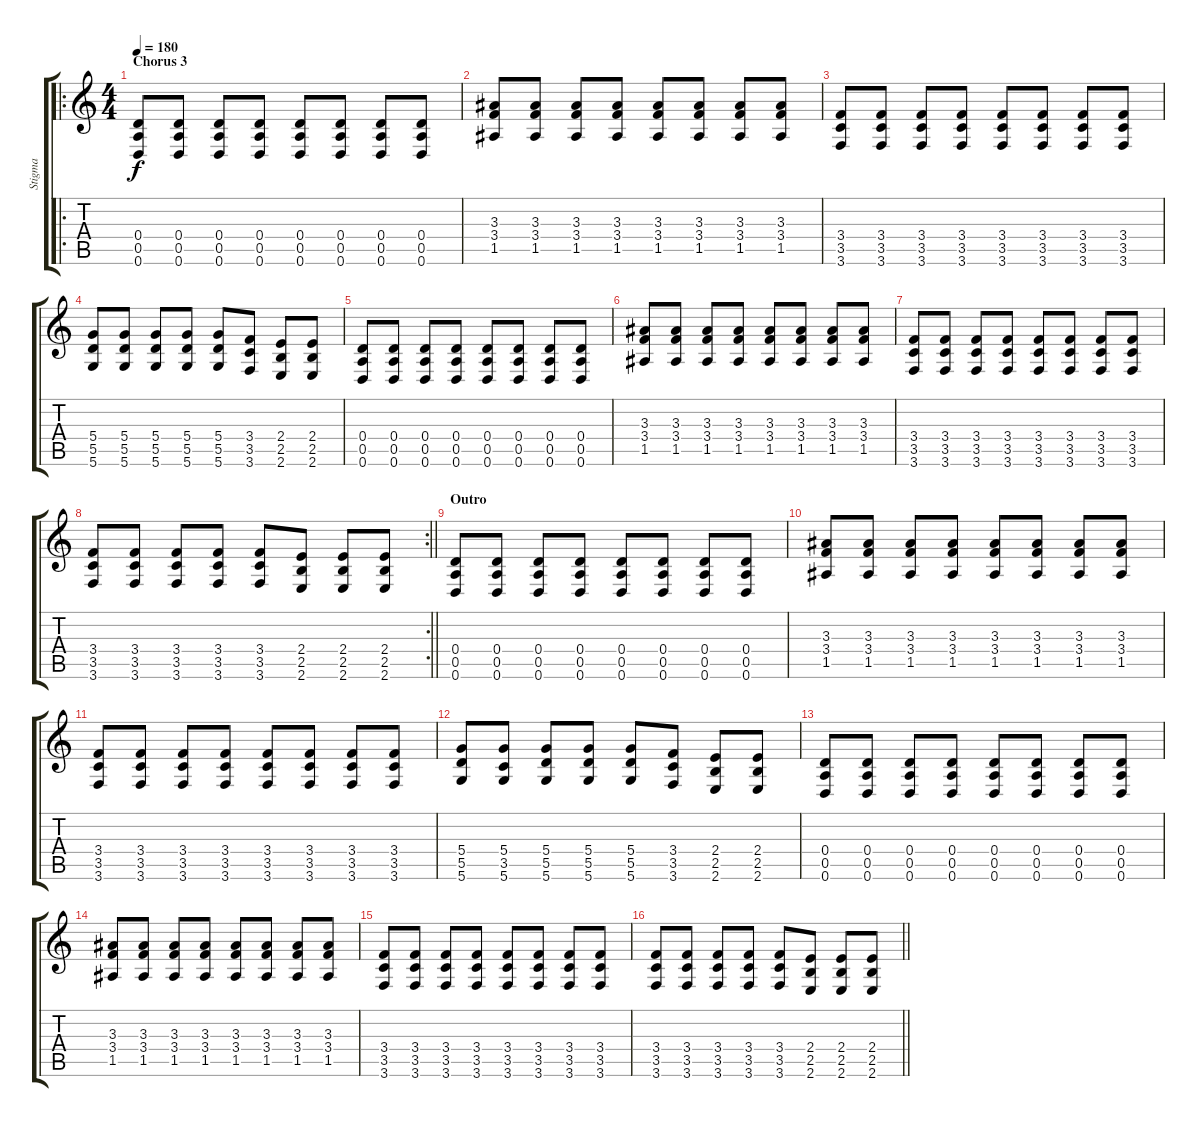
\track ("Stigma" "Stigma") {instrument distortionguitar}
\staff {score tabs}
\tuning (E4 B3 G3 D3 A2 D2) {hide}
\ro
\ts (4 4)
\section ("" "Chorus 3")
\tempo 180
\clef g2
\ks c
(0.4 0.5 0.6).8{dy f} (0.4 0.5 0.6).8 (0.4 0.5 0.6).8 (0.4 0.5 0.6).8 (0.4 0.5 0.6).8 (0.4 0.5 0.6).8 (0.4 0.5 0.6).8 (0.4 0.5 0.6).8 |
(3.3 3.4 1.5).8 (3.3 3.4 1.5).8 (3.3 3.4 1.5).8 (3.3 3.4 1.5).8 (3.3 3.4 1.5).8 (3.3 3.4 1.5).8 (3.3 3.4 1.5).8 (3.3 3.4 1.5).8 |
(3.4 3.5 3.6).8 (3.4 3.5 3.6).8 (3.4 3.5 3.6).8 (3.4 3.5 3.6).8 (3.4 3.5 3.6).8 (3.4 3.5 3.6).8 (3.4 3.5 3.6).8 (3.4 3.5 3.6).8 |
(5.4 5.5 5.6).8 (5.4 5.5 5.6).8 (5.4 5.5 5.6).8 (5.4 5.5 5.6).8 (5.4 5.5 5.6).8 (3.4 3.5 3.6).8 (2.4 2.5 2.6).8 (2.4 2.5 2.6).8 |
(0.4 0.5 0.6).8 (0.4 0.5 0.6).8 (0.4 0.5 0.6).8 (0.4 0.5 0.6).8 (0.4 0.5 0.6).8 (0.4 0.5 0.6).8 (0.4 0.5 0.6).8 (0.4 0.5 0.6).8 |
(3.3 3.4 1.5).8 (3.3 3.4 1.5).8 (3.3 3.4 1.5).8 (3.3 3.4 1.5).8 (3.3 3.4 1.5).8 (3.3 3.4 1.5).8 (3.3 3.4 1.5).8 (3.3 3.4 1.5).8 |
(3.4 3.5 3.6).8 (3.4 3.5 3.6).8 (3.4 3.5 3.6).8 (3.4 3.5 3.6).8 (3.4 3.5 3.6).8 (3.4 3.5 3.6).8 (3.4 3.5 3.6).8 (3.4 3.5 3.6).8 |
\rc 2
\barLineRight lightlight
(3.4 3.5 3.6).8 (3.4 3.5 3.6).8 (3.4 3.5 3.6).8 (3.4 3.5 3.6).8 (3.4 3.5 3.6).8 (2.4 2.5 2.6).8 (2.4 2.5 2.6).8 (2.4 2.5 2.6).8 |
\section ("" "Outro")
(0.4 0.5 0.6).8 (0.4 0.5 0.6).8 (0.4 0.5 0.6).8 (0.4 0.5 0.6).8 (0.4 0.5 0.6).8 (0.4 0.5 0.6).8 (0.4 0.5 0.6).8 (0.4 0.5 0.6).8 |
(3.3 3.4 1.5).8 (3.3 3.4 1.5).8 (3.3 3.4 1.5).8 (3.3 3.4 1.5).8 (3.3 3.4 1.5).8 (3.3 3.4 1.5).8 (3.3 3.4 1.5).8 (3.3 3.4 1.5).8 |
(3.4 3.5 3.6).8 (3.4 3.5 3.6).8 (3.4 3.5 3.6).8 (3.4 3.5 3.6).8 (3.4 3.5 3.6).8 (3.4 3.5 3.6).8 (3.4 3.5 3.6).8 (3.4 3.5 3.6).8 |
(5.4 5.5 5.6).8 (5.4 3.5 5.6).8 (5.4 5.5 5.6).8 (5.4 5.5 5.6).8 (5.4 5.5 5.6).8 (3.4 3.5 3.6).8 (2.4 2.5 2.6).8 (2.4 2.5 2.6).8 |
(0.4 0.5 0.6).8 (0.4 0.5 0.6).8 (0.4 0.5 0.6).8 (0.4 0.5 0.6).8 (0.4 0.5 0.6).8 (0.4 0.5 0.6).8 (0.4 0.5 0.6).8 (0.4 0.5 0.6).8 |
(3.3 3.4 1.5).8 (3.3 3.4 1.5).8 (3.3 3.4 1.5).8 (3.3 3.4 1.5).8 (3.3 3.4 1.5).8 (3.3 3.4 1.5).8 (3.3 3.4 1.5).8 (3.3 3.4 1.5).8 |
(3.4 3.5 3.6).8 (3.4 3.5 3.6).8 (3.4 3.5 3.6).8 (3.4 3.5 3.6).8 (3.4 3.5 3.6).8 (3.4 3.5 3.6).8 (3.4 3.5 3.6).8 (3.4 3.5 3.6).8 |
\barLineRight lightlight
(3.4 3.5 3.6).8 (3.4 3.5 3.6).8 (3.4 3.5 3.6).8 (3.4 3.5 3.6).8 (3.4 3.5 3.6).8 (2.4 2.5 2.6).8 (2.4 2.5 2.6).8 (2.4 2.5 2.6).8
